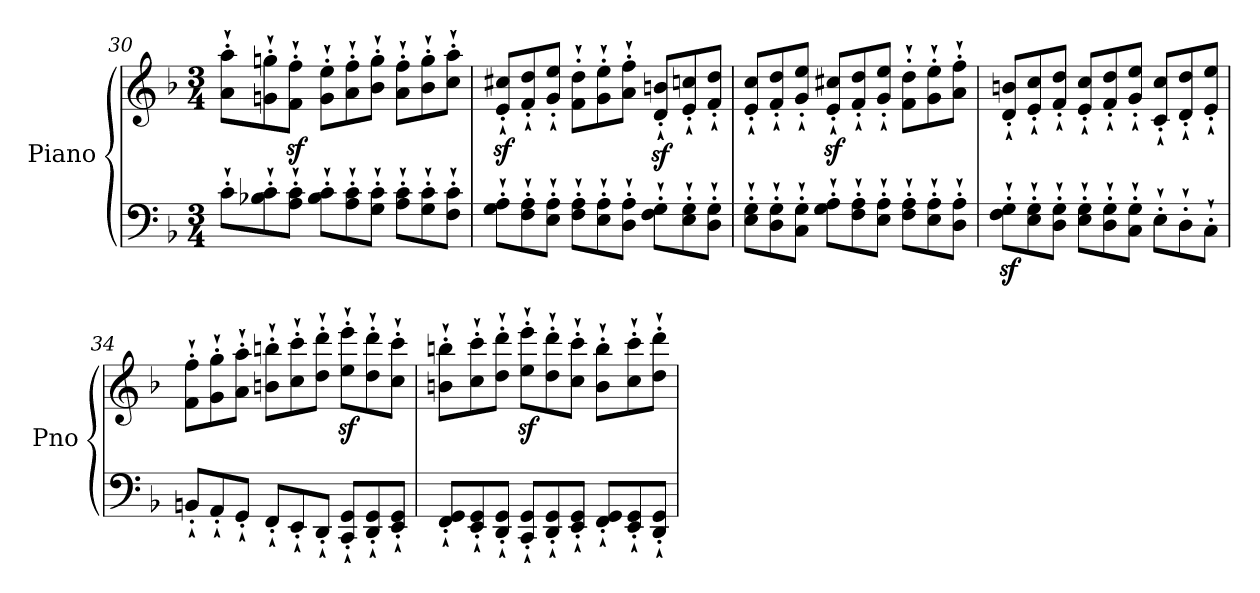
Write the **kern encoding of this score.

**kern	**kern
*part1	*part1
*staff2	*staff1
*I"Piano	*
*I'Pno	*
!!LO:LB:g=z
*clefF4	*clefG2
*k[b-]	*k[b-]
*M3/4	*M3/4
*Xtuplet	*Xtuplet
=30	=30
12c`'\L	12a\`' 12aa\`'L
12B-X\`' 12c\`'	12gn\`' 12ggn\`'
12A\`' 12c\`'J	12f\z<`' 12ff\z<`'J
12B-\`' 12c\`'L	12g\`' 12ee\`'L
12A\`' 12c\`'	12a\`' 12ff\`'
12G\`' 12c\`'J	12b-\`' 12gg\`'J
12A\`' 12c\`'L	12a\`' 12ff\`'L
12G\`' 12c\`'	12b-\`' 12gg\`'
12F\`' 12c\`'J	12cc\`' 12aa\`'J
=31	=31
12G\`' 12A\`'L	12e/z<`' 12cc#X/z<`'L
12F\`' 12A\`'	12f/`' 12dd/`'
12E\`' 12A\`'J	12g/`' 12ee/`'J
12F\`' 12A\`'L	12f\`' 12dd\`'L
12E\`' 12A\`'	12g\`' 12ee\`'
12D\`' 12A\`'J	12a\`' 12ff\`'J
12F\`' 12G\`'L	12d/z<`' 12bn/z<`'L
12E\`' 12G\`'	12e/`' 12ccn/`'
12D\`' 12G\`'J	12f/`' 12dd/`'J
=32	=32
12E\`' 12G\`'L	12e/`' 12cc/`'L
12D\`' 12G\`'	12f/`' 12dd/`'
12C\`' 12G\`'J	12g/`' 12ee/`'J
12G\`' 12A\`'L	12e/z<`' 12cc#X/z<`'L
12F\`' 12A\`'	12f/`' 12dd/`'
12E\`' 12A\`'J	12g/`' 12ee/`'J
12F\`' 12A\`'L	12f\`' 12dd\`'L
12E\`' 12A\`'	12g\`' 12ee\`'
12D\`' 12A\`'J	12a\`' 12ff\`'J
=33	=33
12F\z>`' 12G\z>`'L	12d/`' 12bn/`'L
12E\`' 12G\`'	12e/`' 12cc/`'
12D\`' 12G\`'J	12f/`' 12dd/`'J
12E\`' 12G\`'L	12e/`' 12cc/`'L
12D\`' 12G\`'	12f/`' 12dd/`'
12C\`' 12G\`'J	12g/`' 12ee/`'J
12E`'\L	12c/`' 12cc/`'L
12D`'\	12d/`' 12dd/`'
12C`'\J	12e/`' 12ee/`'J
!!LO:LB:g=z
=34	=34
12BBn`'/L	12f\`' 12ff\`'L
12AA`'/	12g\`' 12gg\`'
12GG`'/J	12a\`' 12aa\`'J
12FF`'/L	12bn\`' 12bbn\`'L
12EE`'/	12cc\`' 12ccc\`'
12DD`'/J	12dd\`' 12ddd\`'J
12CC/`' 12GG/`'L	12ee\z<`' 12eee\z<`'L
12DD/`' 12GG/`'	12dd\`' 12ddd\`'
12EE/`' 12GG/`'J	12cc\`' 12ccc\`'J
=35	=35
12FF/`' 12GG/`'L	12bn\`' 12bbn\`'L
12EE/`' 12GG/`'	12cc\`' 12ccc\`'
12DD/`' 12GG/`'J	12dd\`' 12ddd\`'J
12CC/`' 12GG/`'L	12ee\z<`' 12eee\z<`'L
12DD/`' 12GG/`'	12dd\`' 12ddd\`'
12EE/`' 12GG/`'J	12cc\`' 12ccc\`'J
12FF/`' 12GG/`'L	12b\`' 12bb\`'L
12EE/`' 12GG/`'	12cc\`' 12ccc\`'
12DD/`' 12GG/`'J	12dd\`' 12ddd\`'J
=	=
*-	*-
